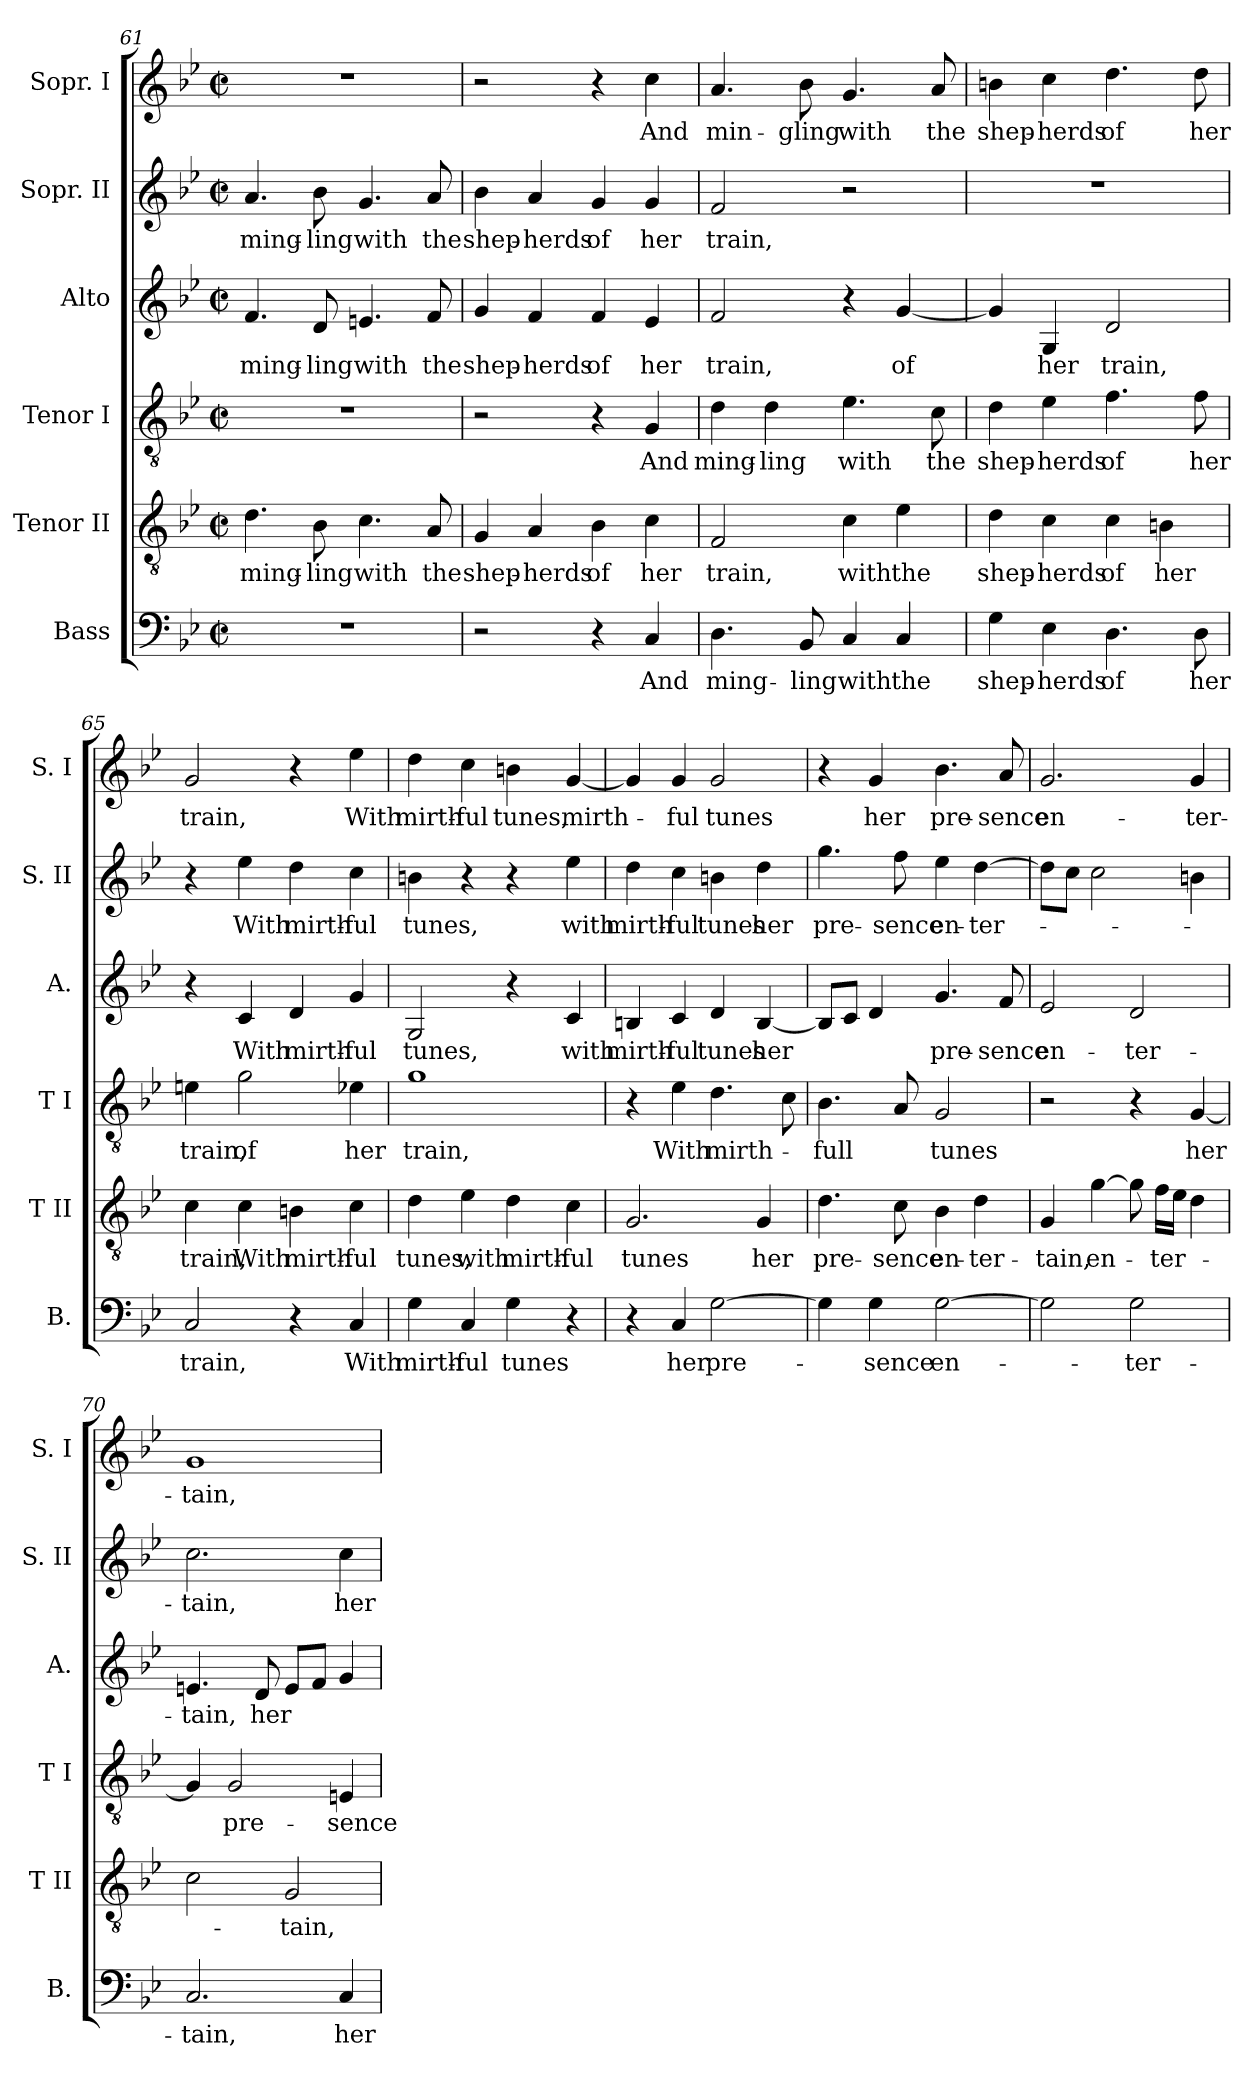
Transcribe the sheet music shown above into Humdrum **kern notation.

**kern	**text	**kern	**text	**kern	**text	**kern	**text	**kern	**text	**kern	**text
*part6	*part6	*part5	*part5	*part4	*part4	*part3	*part3	*part2	*part2	*part1	*part1
*staff6	*staff6	*staff5	*staff5	*staff4	*staff4	*staff3	*staff3	*staff2	*staff2	*staff1	*staff1
*I"Bass	*	*I"Tenor II	*	*I"Tenor I	*	*I"Alto	*	*I"Sopr. II	*	*I"Sopr. I	*
*I'B.	*	*I'T II	*	*I'T I	*	*I'A.	*	*I'S. II	*	*I'S. I	*
!!LO:LB:g=z
*clefF4	*	*clefGv2	*	*clefGv2	*	*clefG2	*	*clefG2	*	*clefG2	*
*k[b-e-]	*	*k[b-e-]	*	*k[b-e-]	*	*k[b-e-]	*	*k[b-e-]	*	*k[b-e-]	*
*B-:	*	*B-:	*	*B-:	*	*B-:	*	*B-:	*	*B-:	*
*M2/2	*	*M2/2	*	*M2/2	*	*M2/2	*	*M2/2	*	*M2/2	*
*met(c|)	*	*met(c|)	*	*met(c|)	*	*met(c|)	*	*met(c|)	*	*met(c|)	*
=61	=61	=61	=61	=61	=61	=61	=61	=61	=61	=61	=61
1r	.	4.d\	ming-	1r	.	4.f/	ming-	4.a/	ming-	1r	.
.	.	8B-\	-ling	.	.	8d/	-ling	8b-\	-ling	.	.
.	.	4.c\	with	.	.	4.en/	with	4.g/	with	.	.
.	.	8A/	the	.	.	8f/	the	8a/	the	.	.
=62	=62	=62	=62	=62	=62	=62	=62	=62	=62	=62	=62
2r	.	4G/	shep-	2r	.	4g/	shep-	4b-\	shep-	2r	.
.	.	4A/	-herds	.	.	4f/	-herds	4a/	-herds	.	.
4r	.	4B-\	of	4r	.	4f/	of	4g/	of	4r	.
4C/	And	4c\	her	4G/	And	4e-/	her	4g/	her	4cc\	And
=63	=63	=63	=63	=63	=63	=63	=63	=63	=63	=63	=63
4.D\	ming-	2F/	train,	4d\	ming-	2f/	train,	2f/	train,	4.a/	min-
.	.	.	.	4d\	-ling	.	.	.	.	.	.
8BB-/	-ling	.	.	.	.	.	.	.	.	8b-\	-gling
4C/	with	4c\	with	4.e-\	with	4r	.	2r	.	4.g/	with
4C/	the	4e-\	the	.	.	[4g/	of	.	.	.	.
.	.	.	.	8c\	the	.	.	.	.	8a/	the
=64	=64	=64	=64	=64	=64	=64	=64	=64	=64	=64	=64
4G\	shep-	4d\	shep-	4d\	shep-	4g/]	.	1r	.	4bn\	shep-
4E-\	-herds	4c\	-herds	4e-\	-herds	4G/	her	.	.	4cc\	-herds
4.D\	of	4c\	of	4.f\	of	2d/	train,	.	.	4.dd\	of
.	.	4Bn\	her	.	.	.	.	.	.	.	.
8D\	her	.	.	8f\	her	.	.	.	.	8dd\	her
!!LO:LB:g=z
=65	=65	=65	=65	=65	=65	=65	=65	=65	=65	=65	=65
2C/	train,	4c\	train,	4en\	train,	4r	.	4r	.	2g/	train,
.	.	4c\	With	2g\	of	4c/	With	4ee-\	With	.	.
4r	.	4Bn\	mirth-	.	.	4d/	mirth-	4dd\	mirth-	4r	.
4C/	With	4c\	-ful	4e-X\	her	4g/	-ful	4cc\	-ful	4ee-\	With
=66	=66	=66	=66	=66	=66	=66	=66	=66	=66	=66	=66
4G\	mirth-	4d\	tunes,	1g	train,	2G/	tunes,	4bn\	tunes,	4dd\	mirth-
4C/	-ful	4e-\	with	.	.	.	.	4r	.	4cc\	-ful
4G\	tunes	4d\	mirth-	.	.	4r	.	4r	.	4bn\	tunes,
4r	.	4c\	-ful	.	.	4c/	with	4ee-\	with	[4g/	mirth-
=67	=67	=67	=67	=67	=67	=67	=67	=67	=67	=67	=67
4r	.	2.G/	tunes	4r	.	4Bn/	mirth-	4dd\	mirth-	4g/]	.
4C/	her	.	.	4e-\	With	4c/	-ful	4cc\	-ful	4g/	-ful
[2G\	pre-	.	.	4.d\	mirth-	4d/	tunes	4bn\	tunes	2g/	tunes
.	.	4G/	her	.	.	[4B/	her	4dd\	her	.	.
.	.	.	.	8c\	.	.	.	.	.	.	.
=68	=68	=68	=68	=68	=68	=68	=68	=68	=68	=68	=68
4G\]	.	4.d\	pre-	4.B-\	-full	8B/L]	.	4.gg\	pre-	4r	.
.	.	.	.	.	.	8c/J	.	.	.	.	.
4G\	-sence	.	.	.	.	4d/	.	.	.	4g/	her
.	.	8c\	-sence	8A/	.	.	.	8ff\	-sence	.	.
[2G\	en-	4B-\	en-	2G/	tunes	4.g/	pre-	4ee-\	en-	4.b-\	pre-
.	.	4d\	-ter-	.	.	.	.	[4dd\	-ter-	.	.
.	.	.	.	.	.	8f/	-sence	.	.	8a/	-sence
!!LO:PB:g=z
=69	=69	=69	=69	=69	=69	=69	=69	=69	=69	=69	=69
2G\]	.	4G/	-tain,	2r	.	2e-/	en-	8dd\L]	.	2.g/	en-
.	.	.	.	.	.	.	.	8cc\J	.	.	.
.	.	[4g\	en-	.	.	.	.	2cc\	.	.	.
2G\	-ter-	8g\]	.	4r	.	2d/	-ter-	.	.	.	.
.	.	16f\LL	-ter-	.	.	.	.	.	.	.	.
.	.	16e-\JJ	.	.	.	.	.	.	.	.	.
.	.	4d\	.	[4G/	her	.	.	4bn\	.	4g/	-ter-
=70	=70	=70	=70	=70	=70	=70	=70	=70	=70	=70	=70
2.C/	-tain,	2c\	.	4G/]	.	4.en/	-tain,	2.cc\	-tain,	1g	-tain,
.	.	.	.	2G/	pre-	.	.	.	.	.	.
.	.	.	.	.	.	8d/	her	.	.	.	.
.	.	2G/	-tain,	.	.	8e/L	.	.	.	.	.
.	.	.	.	.	.	8f/J	.	.	.	.	.
4C/	her	.	.	4En/	-sence	4g/	.	4cc\	her	.	.
=	=	=	=	=	=	=	=	=	=	=	=
*-	*-	*-	*-	*-	*-	*-	*-	*-	*-	*-	*-
